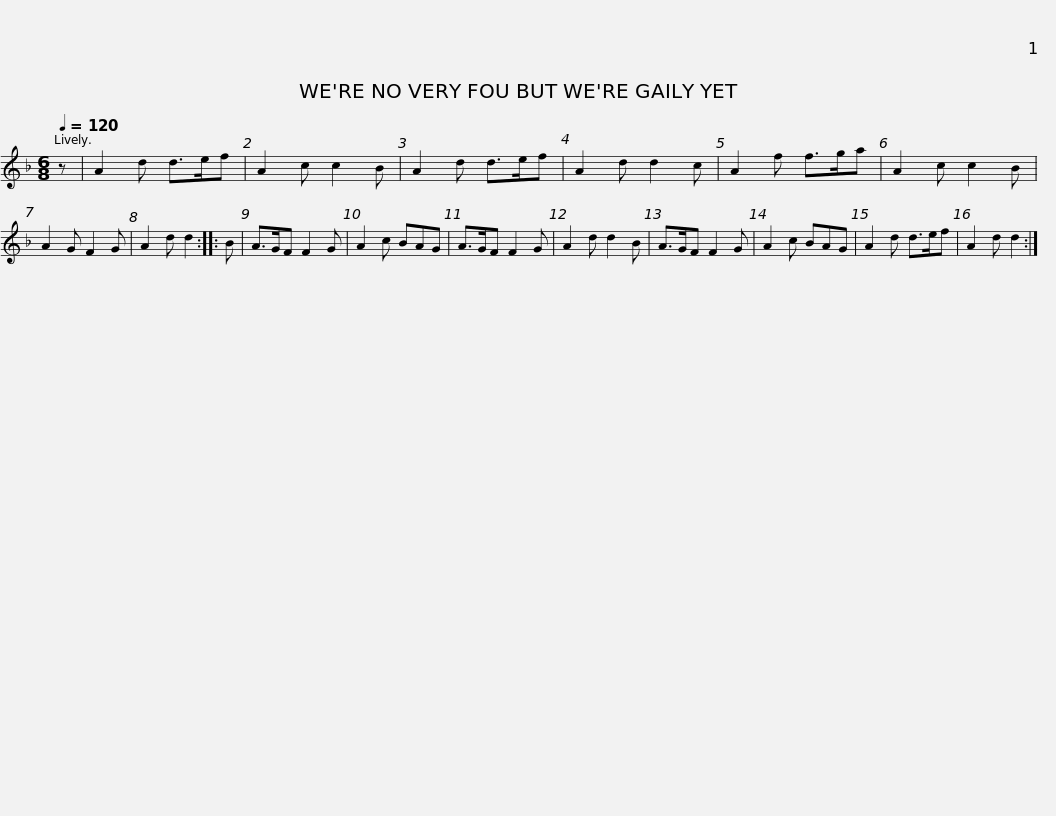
X:1
L:1/8
Q:1/4=120
M:6/8
I:linebreak $
K:Dmin
V:1 treble
V:1
 z | A2 d d>ef | A2 c c2 B | A2 d d>ef | A2 d d2 c | %5
 A2 f f>ga | A2 c c2 B | A2 G F2 G | A2 d d2 :: B |$ %10
 A>GF F2 G | A2 c BAG | A>GF F2 G | A2 d d2 B | A>GF F2 G | %15
 A2 c BAG | A2 d d>ef | A2 d d2 :| %18
